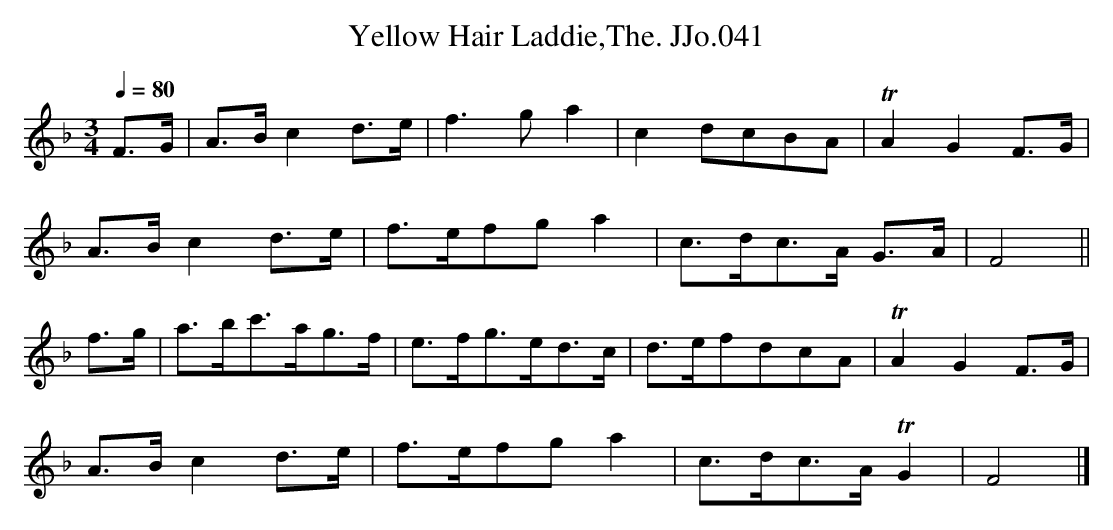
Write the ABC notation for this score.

X:1
T:Yellow Hair Laddie,The. JJo.041
L:1/8
M:3/4
Q:1/4=80
K:F
F>G|A>B c2d>e|f3ga2|c2dcBA|TA2G2F>G|!
A>B c2d>e|f>efg a2|c>dc>A G>A|F4||!
f>g|a>bc'>ag>f|e>fg>ed>c|d>efdcA|TA2G2F>G|!
A>B c2d>e|f>efg a2|c>dc>A TG2|F4|]
